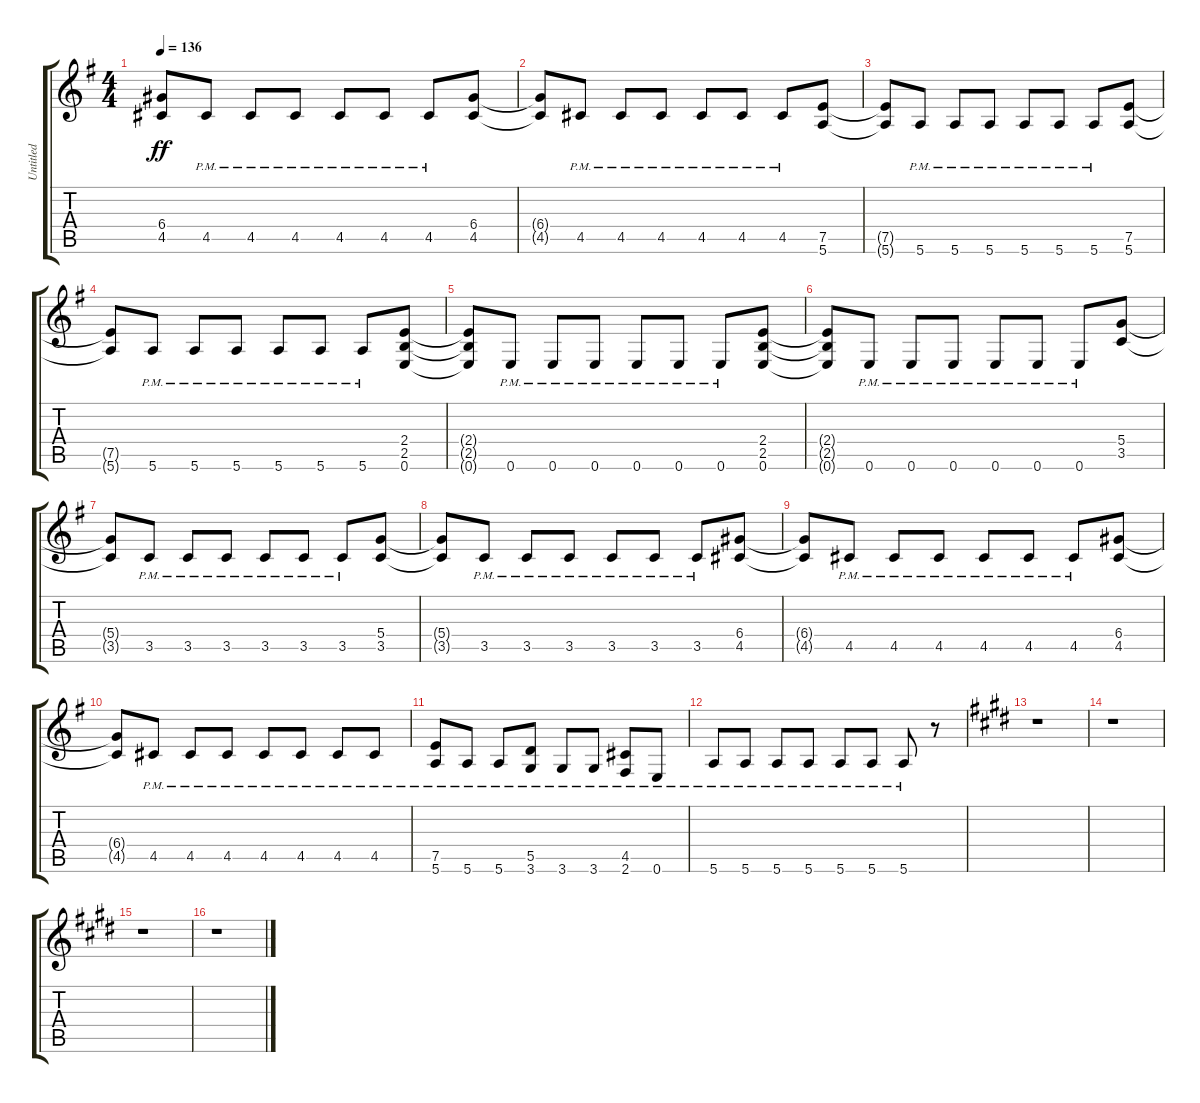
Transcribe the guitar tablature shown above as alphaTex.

\track ("Untitled" "Untitled") {instrument distortionguitar}
\staff {score tabs}
\tuning (E4 B3 G3 D3 A2 E2) {hide}
\ts (4 4)
\tempo 136
\clef g2
\ks g
(6.4{t} 4.5{t}).8{dy ff} 4.5{pm}.8 4.5{pm}.8 4.5{pm}.8 4.5{pm}.8 4.5{pm}.8 4.5{pm}.8 (6.4 4.5).8 |
(6.4{t} 4.5{t}).8 4.5{pm}.8 4.5{pm}.8 4.5{pm}.8 4.5{pm}.8 4.5{pm}.8 4.5{pm}.8 (7.5 5.6).8 |
(7.5{t} 5.6{t}).8 5.6{pm}.8 5.6{pm}.8 5.6{pm}.8 5.6{pm}.8 5.6{pm}.8 5.6{pm}.8 (7.5 5.6).8 |
(7.5{t} 5.6{t}).8 5.6{pm}.8 5.6{pm}.8 5.6{pm}.8 5.6{pm}.8 5.6{pm}.8 5.6{pm}.8 (2.4 2.5 0.6).8 |
(2.4{t} 2.5{t} 0.6{t}).8 0.6{pm}.8 0.6{pm}.8 0.6{pm}.8 0.6{pm}.8 0.6{pm}.8 0.6{pm}.8 (2.4 2.5 0.6).8 |
(2.4{t} 2.5{t} 0.6{t}).8 0.6{pm}.8 0.6{pm}.8 0.6{pm}.8 0.6{pm}.8 0.6{pm}.8 0.6{pm}.8 (5.4 3.5).8 |
(5.4{t} 3.5{t}).8 3.5{pm}.8 3.5{pm}.8 3.5{pm}.8 3.5{pm}.8 3.5{pm}.8 3.5{pm}.8 (5.4 3.5).8 |
(5.4{t} 3.5{t}).8 3.5{pm}.8 3.5{pm}.8 3.5{pm}.8 3.5{pm}.8 3.5{pm}.8 3.5{pm}.8 (6.4 4.5).8 |
(6.4{t} 4.5{t}).8 4.5{pm}.8 4.5{pm}.8 4.5{pm}.8 4.5{pm}.8 4.5{pm}.8 4.5{pm}.8 (6.4 4.5).8 |
(6.4{t} 4.5{t}).8 4.5{pm}.8 4.5{pm}.8 4.5{pm}.8 4.5{pm}.8 4.5{pm}.8 4.5{pm}.8 4.5{pm}.8 |
(7.5{pm} 5.6{pm}).8 5.6{pm}.8 5.6{pm}.8 (5.5{pm} 3.6{pm}).8 3.6{pm}.8 3.6{pm}.8 (4.5{pm} 2.6{pm}).8 0.6{pm}.8 |
5.6{pm}.8 5.6{pm}.8 5.6{pm}.8 5.6{pm}.8 5.6{pm}.8 5.6{pm}.8 5.6{pm}.8 r.8 |
\ks e
r.1 |
r.1 |
r.1 |
r.1
